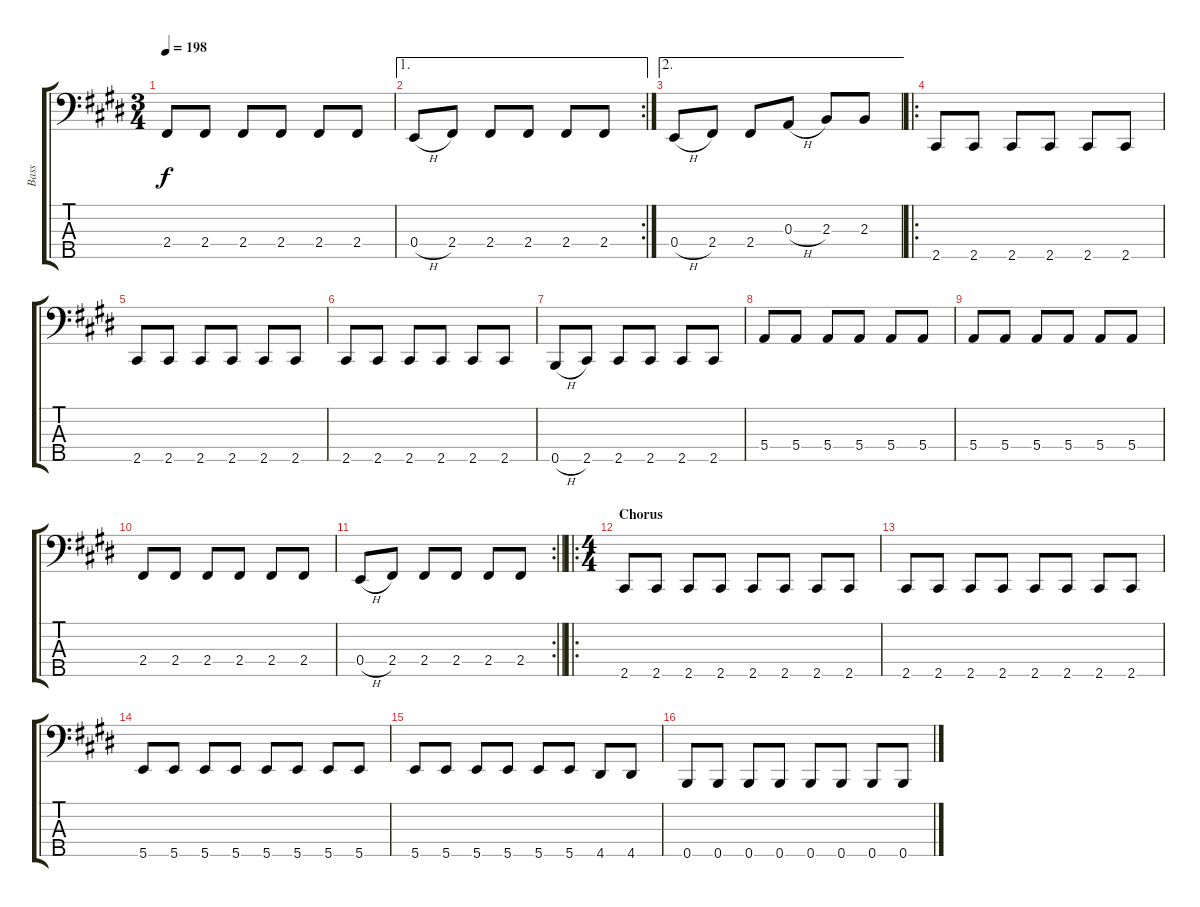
\track ("Bass" "Bass") {instrument electricbassfinger}
\staff {score tabs}
\tuning (G2 D2 A1 E1 B0) {hide}
\ts (3 4)
\tempo 198
\clef f4
\ks e
2.4.8{dy f} 2.4.8 2.4.8 2.4.8 2.4.8 2.4.8 |
\ae 1
\rc 2
0.4{h}.8 2.4.8 2.4.8 2.4.8 2.4.8 2.4.8 |
\ae 2
0.4{h}.8 2.4.8 2.4.8 0.3{h}.8 2.3.8 2.3.8 |
\ro
2.5.8 2.5.8 2.5.8 2.5.8 2.5.8 2.5.8 |
2.5.8 2.5.8 2.5.8 2.5.8 2.5.8 2.5.8 |
2.5.8 2.5.8 2.5.8 2.5.8 2.5.8 2.5.8 |
0.5{h}.8 2.5.8 2.5.8 2.5.8 2.5.8 2.5.8 |
5.4.8 5.4.8 5.4.8 5.4.8 5.4.8 5.4.8 |
5.4.8 5.4.8 5.4.8 5.4.8 5.4.8 5.4.8 |
2.4.8 2.4.8 2.4.8 2.4.8 2.4.8 2.4.8 |
\rc 2
\barLineRight lightlight
0.4{h}.8 2.4.8 2.4.8 2.4.8 2.4.8 2.4.8 |
\ro
\ts (4 4)
\section ("" "Chorus")
2.5.8 2.5.8 2.5.8 2.5.8 2.5.8 2.5.8 2.5.8 2.5.8 |
2.5.8 2.5.8 2.5.8 2.5.8 2.5.8 2.5.8 2.5.8 2.5.8 |
5.5.8 5.5.8 5.5.8 5.5.8 5.5.8 5.5.8 5.5.8 5.5.8 |
5.5.8 5.5.8 5.5.8 5.5.8 5.5.8 5.5.8 4.5.8 4.5.8 |
0.5.8 0.5.8 0.5.8 0.5.8 0.5.8 0.5.8 0.5.8 0.5.8
